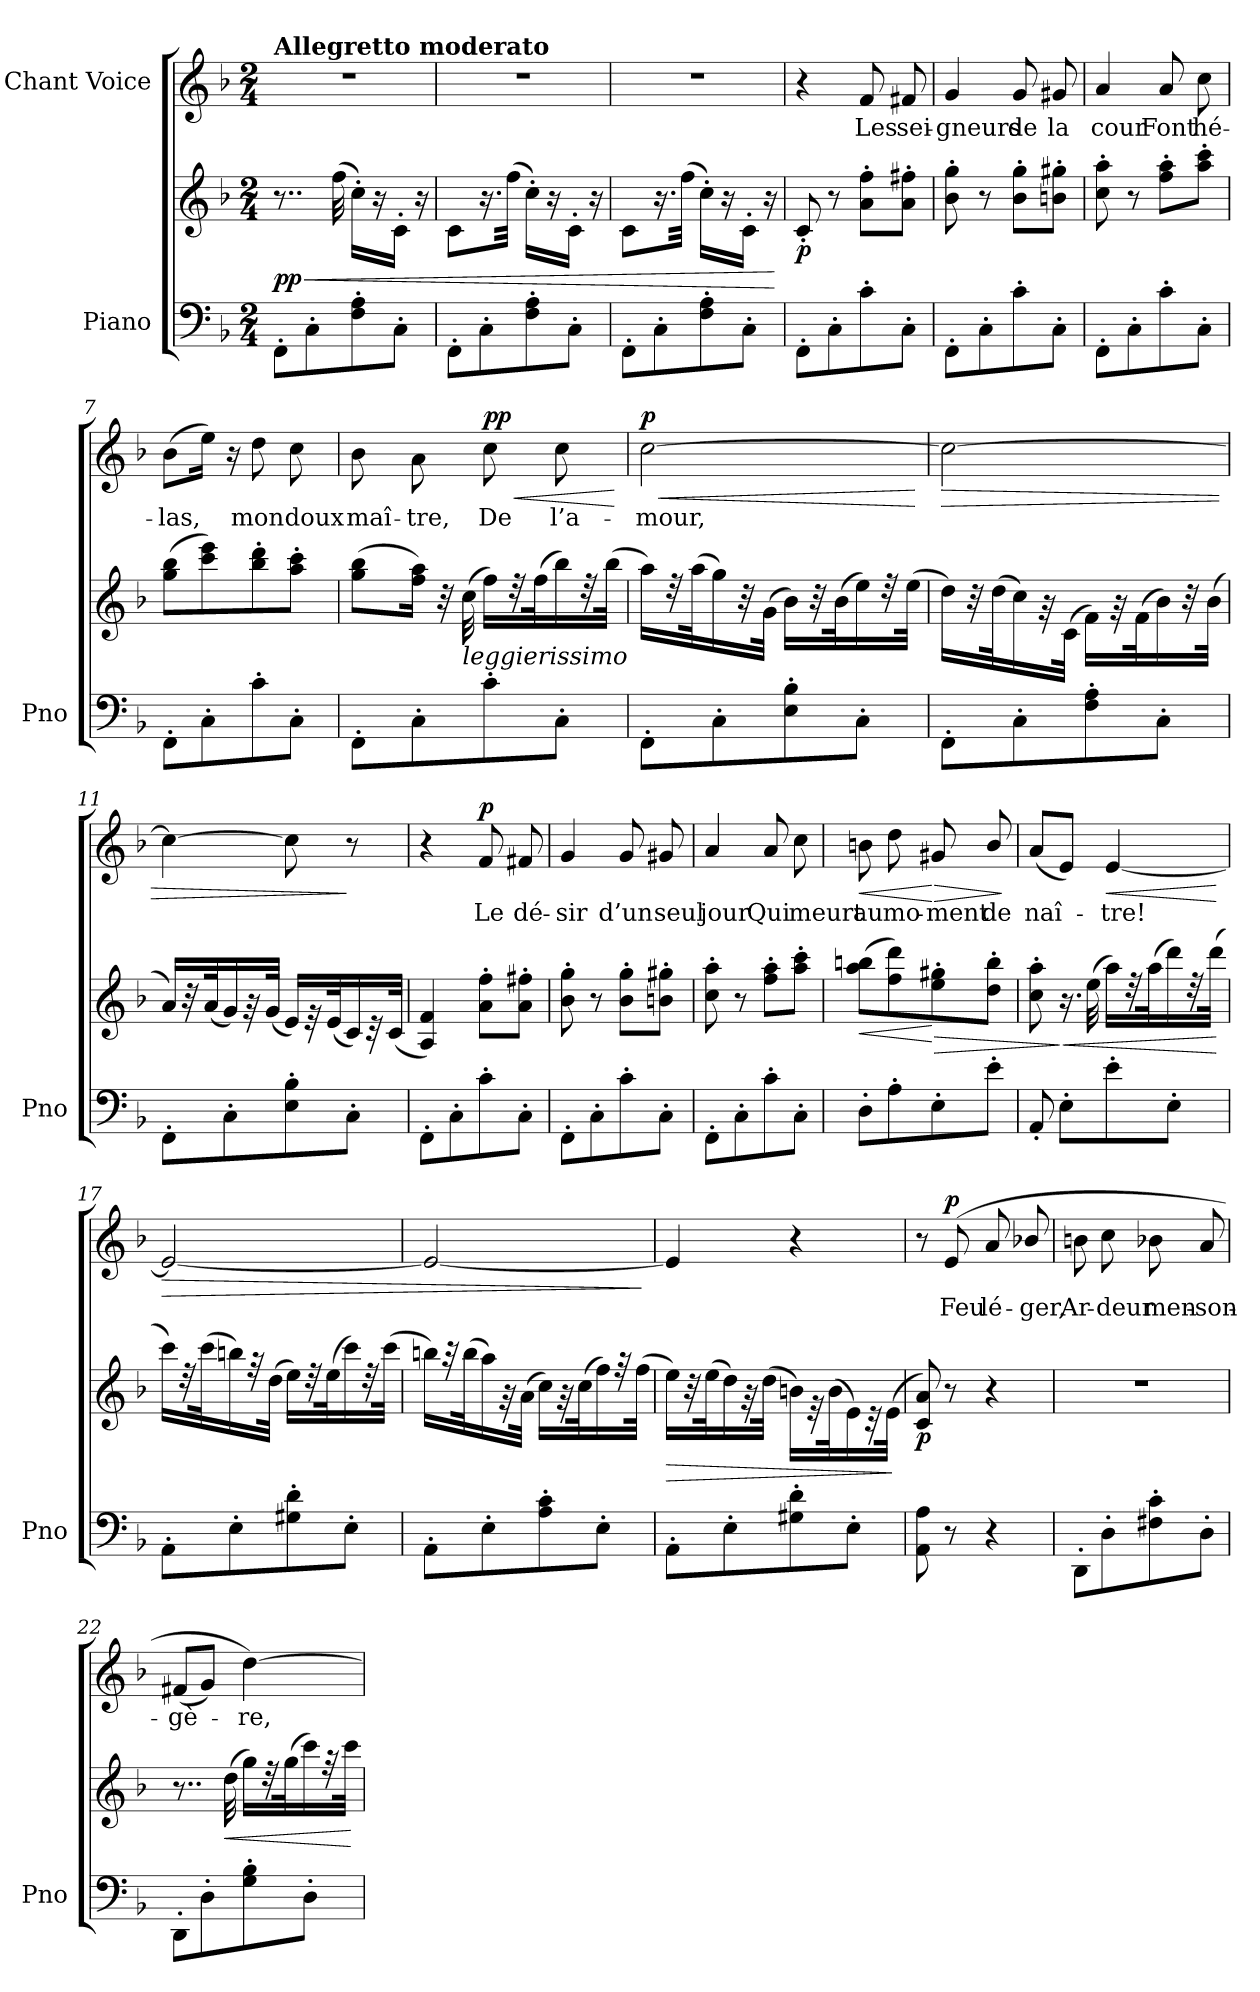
**kern	**kern	**dynam	**kern	**text	**dynam
*part2	*part2	*part2	*part1	*part1	*part1
*staff3	*staff2	*staff2/3	*staff1	*staff1	*staff1
*I"Piano	*	*	*I"Chant Voice	*	*
*I'Pno	*	*	*	*	*
*clefF4	*clefG2	*	*clefG2	*	*
*k[b-]	*k[b-]	*	*k[b-]	*	*
*M2/4	*M2/4	*	*M2/4	*	*
*MM76	*MM76	*	*MM76	*	*
=1	=1	=1	=1	=1	=1
!	!	!	!LO:TX:a:B:t=Allegretto moderato	!	!
!	!	!LO:HP:b	!	!	!
!	!	!LO:DY:n=1:b	!	!	!
8FF'\L	8..r	< pp	2r	.	.
8C'\	.	.	.	.	.
.	(>32ff\	.	.	.	.
8F\' 8A\'	16cc'\LL)	.	.	.	.
.	16r	.	.	.	.
8C'\J	16c'\JJ	.	.	.	.
.	16r	.	.	.	.
=2	=2	=2	=2	=2	=2
8FF'\L	8c\L	.	2r	.	.
8C'\	16.r	.	.	.	.
.	(>32ff\Jkk	.	.	.	.
8F\' 8A\'	16cc'\LL)	.	.	.	.
.	16r	.	.	.	.
8C'\J	16c'\JJ	.	.	.	.
.	16r	.	.	.	.
=3	=3	=3	=3	=3	=3
8FF'\L	8c\L	.	2r	.	.
8C'\	16.r	.	.	.	.
.	(>32ff\Jkk	.	.	.	.
8F\' 8A\'	16cc'\LL)	.	.	.	.
.	16r	.	.	.	.
8C'\J	16c'\JJ	.	.	.	.
.	16r	.	.	.	.
.	.	[	.	.	.
!!LO:LB:g=z
=4	=4	=4	=4	=4	=4
!	!	!LO:DY:b	!	!	!
8FF'\L	8c'/	p	4r	.	.
8C'\	8r	.	.	.	.
!	!	!	!	!LO:LY:b	!LO:DY:a
!	!	!	!	!	!LO:DY:n=1:a
8c'\	8a\' 8ff\'L	.	8f/	Les	p other-dynamics
!	!	!	!	!LO:LY:b	!
8C'\J	8a\' 8ff#X\'J	.	8f#X/	sei-	.
=5	=5	=5	=5	=5	=5
!	!	!	!	!LO:LY:b	!
8FF'\L	8b-\' 8gg\'	.	4g/	-gneurs	.
8C'\	8r	.	.	.	.
!	!	!	!	!LO:LY:b	!
8c'\	8b-\' 8gg\'L	.	8g/	de	.
!	!	!	!	!LO:LY:b	!
8C'\J	8bn\' 8gg#X\'J	.	8g#X/	la	.
=6	=6	=6	=6	=6	=6
!	!	!	!	!LO:LY:b	!
8FF'\L	8cc\' 8aa\'	.	4a/	cour	.
8C'\	8r	.	.	.	.
!	!	!	!	!LO:LY:b	!
8c'\	8ff\' 8aa\'L	.	8a/	Font	.
!	!	!	!	!LO:LY:b	!
8C'\J	8aa\' 8ccc\'J	.	8cc\	hé-	.
=7	=7	=7	=7	=7	=7
!	!	!	!	!LO:LY:b	!
8FF'\L	(>8gg\ 8bb-\L	.	(>8b-\L	-las,	.
8C'\	8ccc\ 8eee\)	.	16ee\Jk)	.	.
.	.	.	16r	.	.
!	!	!	!	!LO:LY:b	!
8c'\	8bb-\' 8ddd\'	.	8dd\	mon	.
!	!	!	!	!LO:LY:b	!
8C'\J	8aa\' 8ccc\'J	.	8cc\	doux	.
!!LO:LB:g=z
=8	=8	=8	=8	=8	=8
!	!	!	!	!LO:LY:b	!
8FF'\L	(>8gg\ 8bb-\L	.	8b-\	maî-	.
!	!	!	!	!LO:LY:b	!
8C'\	16ff\ 16aa\Jk)	.	8a\	-tre,	.
.	32r	.	.	.	.
!	!LO:TX:b:i:t=leggierissimo	!	!	!	!
.	(>32cc\	.	.	.	.
!	!	!	!	!LO:LY:b	!LO:HP:b
!	!	!	!	!	!LO:DY:n=1:a
8c'\	16ff\LL)	.	8cc\	De	< pp
.	32rdd	.	.	.	.
.	(>32ff\K	.	.	.	.
!	!	!	!	!LO:LY:b	!
8C'\J	16bb-\)	.	8cc\	l’a-	.
.	32rdd	.	.	.	.
.	(>32bb-\JJk	.	.	.	.
.	.	.	.	.	[
=9	=9	=9	=9	=9	=9
!	!	!	!	!LO:LY:b	!LO:HP:b
!	!	!	!	!	!LO:DY:n=1:a
8FF'\L	16aa\LL)	.	[2cc\	-mour,	< p
.	32rdd	.	.	.	.
.	(>32aa\K	.	.	.	.
8C'\	16gg\)	.	.	.	.
.	32r	.	.	.	.
.	(>32g\JJk	.	.	.	.
8E\' 8B-\'	16b-\LL)	.	.	.	.
.	32r	.	.	.	.
.	(>32b-\K	.	.	.	.
8C'\J	16ee\)	.	.	.	.
.	32rdd	.	.	.	.
.	(>32ee\JJk	.	.	.	.
.	.	.	.	.	[
=10	=10	=10	=10	=10	=10
!	!	!	!	!	!LO:HP:b
8FF'\L	16dd\LL)	.	2cc\_	.	>
.	32r	.	.	.	.
.	(>32dd\K	.	.	.	.
8C'\	16cc\)	.	.	.	.
.	32rg	.	.	.	.
.	(>32c\JJk	.	.	.	.
8F\' 8A\'	16f\LL)	.	.	.	.
.	32rg	.	.	.	.
.	(>32f\K	.	.	.	.
8C'\J	16b-\)	.	.	.	.
.	32r	.	.	.	.
.	(>32b-\JJk	.	.	.	.
!!LO:LB:g=z
=11	=11	=11	=11	=11	=11
8FF'\L	16a/LL)	.	4cc\_	.	.
.	32r	.	.	.	.
.	(<32a/K	.	.	.	.
8C'\	16g/)	.	.	.	.
.	32rg	.	.	.	.
.	(<32g/JJk	.	.	.	.
8E\' 8B-\'	16e/LL)	.	8cc\]	.	.
.	32re	.	.	.	.
.	(<32e/K	.	.	.	.
8C'\J	16c/)	.	8r	.	]
.	32rc	.	.	.	.
.	(<32c/JJk	.	.	.	.
=12	=12	=12	=12	=12	=12
8FF'\L	4A/ 4f/)	.	4r	.	.
8C'\	.	.	.	.	.
!	!	!	!	!LO:LY:b	!LO:DY:a
8c'\	8a\' 8ff\'L	.	8f/	Le	p
!	!	!	!	!LO:LY:b	!
8C'\J	8a\' 8ff#X\'J	.	8f#X/	dé-	.
=13	=13	=13	=13	=13	=13
!	!	!	!	!LO:LY:b	!
8FF'\L	8b-\' 8gg\'	.	4g/	-sir	.
8C'\	8r	.	.	.	.
!	!	!	!	!LO:LY:b	!
8c'\	8b-\' 8gg\'L	.	8g/	d’un	.
!	!	!	!	!LO:LY:b	!
8C'\J	8bn\' 8gg#X\'J	.	8g#X/	seul	.
=14	=14	=14	=14	=14	=14
!	!	!	!	!LO:LY:b	!
8FF'\L	8cc\' 8aa\'	.	4a/	jour	.
8C'\	8r	.	.	.	.
!	!	!	!	!LO:LY:b	!
8c'\	8ff\' 8aa\'L	.	8a/	Qui	.
!	!	!	!	!LO:LY:b	!
8C'\J	8aa\' 8ccc\'J	.	8cc\	meurt	.
!!LO:PB:g=z
=15	=15	=15	=15	=15	=15
!	!	!LO:HP:b	!	!LO:LY:b	!LO:HP:b
8D'\L	(>8aa\ 8bbn\L	<	8bn\	au	<
!	!	!	!	!LO:LY:b	!
8A'\	8ff\ 8ddd\)	.	8dd\	mo-	.
!	!	!LO:HP:n=1:b	!	!LO:LY:b	!LO:HP:n=1:b
8E'\	8ee\' 8gg#X\'	[ >	8g#X/	-ment	[ >
!	!	!	!	!LO:LY:b	!
8e'\J	8dd\' 8bb\'J	.	8b/	de	.
.	.	.	.	.	]
=16	=16	=16	=16	=16	=16
!	!	!	!	!LO:LY:b	!
8AA'/	8cc\' 8aa\'	.	(<8a/L	naî-	.
!	!	!LO:HP:n=1:b	!	!	!
8E'\L	16.r	] <	8e/J)	.	.
.	(>32ee\	.	.	.	.
!	!	!	!	!LO:LY:b	!LO:HP:b
8e'\	16aa\LL)	.	[4e/	-tre!	<
.	32rdd	.	.	.	.
.	(>32aa\K	.	.	.	.
8E'\J	16ddd\)	.	.	.	.
.	32rdd	.	.	.	.
.	(>32ddd\JJk	.	.	.	.
.	.	[	.	.	[
=17	=17	=17	=17	=17	=17
!	!	!	!	!	!LO:HP:b
8AA'\L	16ccc\LL)	.	2e/_	.	>
.	32rdd	.	.	.	.
.	(>32ccc\K	.	.	.	.
8E'\	16bbn\)	.	.	.	.
.	32r	.	.	.	.
.	(>32dd\JJk	.	.	.	.
8G#X\' 8d\'	16ee\LL)	.	.	.	.
.	32r	.	.	.	.
.	(>32ee\K	.	.	.	.
8E'\J	16ccc\)	.	.	.	.
.	32rdd	.	.	.	.
.	(>32ccc\JJk	.	.	.	.
!!LO:LB:g=z
=18	=18	=18	=18	=18	=18
*	*	*	*MM75	*	*
8AA'\L	16bbn\LL)	.	2e/_	.	.
.	32r	.	.	.	.
.	(>32bb\K	.	.	.	.
8E'\	16aa\)	.	.	.	.
.	32rg	.	.	.	.
.	(>32a\JJk	.	.	.	.
8A\' 8c\'	16cc\LL)	.	.	.	.
.	32rg	.	.	.	.
.	(>32cc\K	.	.	.	.
8E'\J	16ff\)	.	.	.	.
.	32r	.	.	.	.
.	(>32ff\JJk	.	.	.	.
.	.	.	.	.	]
=19	=19	=19	=19	=19	=19
*	*	*	*MM74	*	*
!	!	!LO:HP:b	!	!	!
8AA'\L	16ee\LL)	>	4e/]	.	.
.	32r	.	.	.	.
.	(>32ee\K	.	.	.	.
8E'\	16dd\)	.	.	.	.
.	32rg	.	.	.	.
.	(>32dd\JJk	.	.	.	.
8G#X\' 8d\'	16bn\LL)	.	4r	.	.
.	32re	.	.	.	.
.	(>32b\K	.	.	.	.
8E'\J	16e\)	.	.	.	.
.	32rc	.	.	.	.
.	(>32e\JJk	.	.	.	.
.	.	]	.	.	.
=20	=20	=20	=20	=20	=20
*	*	*	*MM76	*	*
!	!	!LO:DY:b	!	!	!
8AA\ 8A\	8c/ 8a/)	p	8r	.	.
!	!	!	!	!LO:LY:b	!LO:DY:a
8r	8r	.	(>8e/	Feu	p
!	!	!	!	!LO:LY:b	!
4r	4r	.	8a/	lé-	.
!	!	!	!	!LO:LY:b	!
.	.	.	8b-X/	-ger,	.
!!LO:LB:g=z
=21	=21	=21	=21	=21	=21
!	!	!LO:DY:b	!	!LO:LY:b	!
!	!	!LO:DY:n=1:b	!	!	!
8DD'\L	2r	other-dynamics pp	8bn\	Ar-	.
!	!	!	!	!LO:LY:b	!
8D'\	.	.	8cc\	-deur	.
!	!	!	!	!LO:LY:b	!
8F#X\' 8c\'	.	.	8b-X\	men-	.
!	!	!	!	!LO:LY:b	!
8D'\J	.	.	8a/	-son-	.
=22	=22	=22	=22	=22	=22
!	!	!	!	!LO:LY:b	!
8DD'\L	8..r	.	(<8f#X/L	-gè-	.
8D'\	.	.	8g/J)	.	.
!	!	!LO:HP:b	!	!	!
.	(>32dd\	<	.	.	.
!	!	!	!	!LO:LY:b	!
8G\' 8B-\'	16gg\LL)	.	[4dd\)	-re,	.
.	32rdd	.	.	.	.
.	(>32gg\K	.	.	.	.
8D'\J	16ccc\)	.	.	.	.
.	32rff	.	.	.	.
.	32ccc\JJk	.	.	.	.
.	.	[	.	.	.
=	=	=	=	=	=
*-	*-	*-	*-	*-	*-
